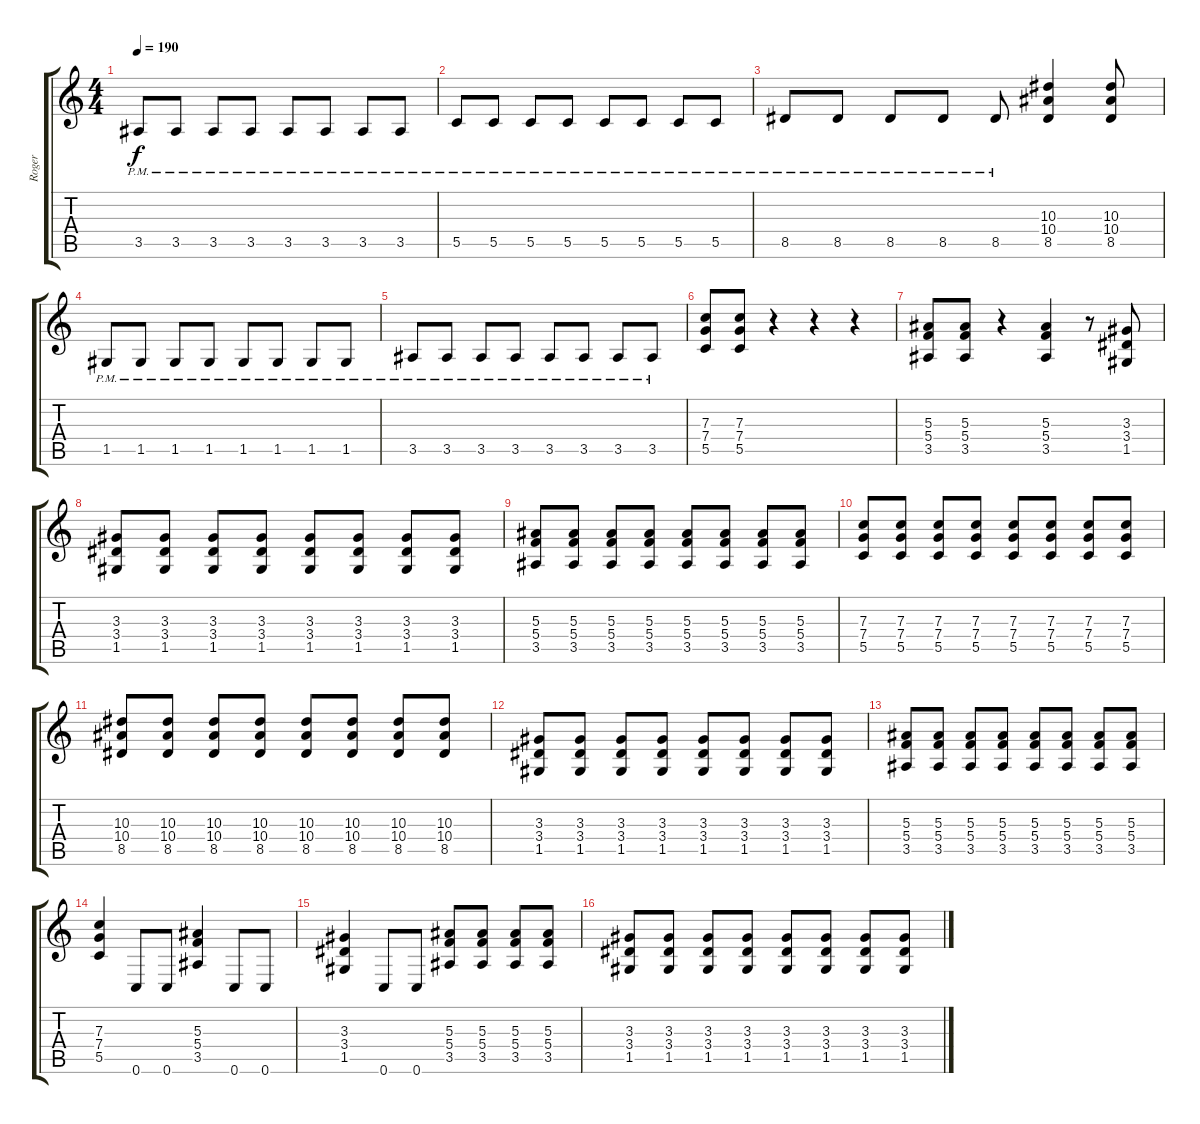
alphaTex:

\track ("Roger" "Roger") {instrument distortionguitar}
\staff {score tabs}
\tuning (D4 A3 F3 C3 G2 C2) {hide}
\ts (4 4)
\tempo 190
\clef g2
\ks c
3.5{pm}.8{dy f} 3.5{pm}.8 3.5{pm}.8 3.5{pm}.8 3.5{pm}.8 3.5{pm}.8 3.5{pm}.8 3.5{pm}.8 |
5.5{pm}.8 5.5{pm}.8 5.5{pm}.8 5.5{pm}.8 5.5{pm}.8 5.5{pm}.8 5.5{pm}.8 5.5{pm}.8 |
8.5{pm}.8 8.5{pm}.8 8.5{pm}.8 8.5{pm}.8 8.5{pm}.8 (10.3 10.4 8.5).4 (10.3 10.4 8.5).8 |
1.5{pm}.8 1.5{pm}.8 1.5{pm}.8 1.5{pm}.8 1.5{pm}.8 1.5{pm}.8 1.5{pm}.8 1.5{pm}.8 |
3.5{pm}.8 3.5{pm}.8 3.5{pm}.8 3.5{pm}.8 3.5{pm}.8 3.5{pm}.8 3.5{pm}.8 3.5{pm}.8 |
(7.3 7.4 5.5).8 (7.3 7.4 5.5).8 r.4 r.4 r.4 |
(5.3 5.4 3.5).8 (5.3 5.4 3.5).8 r.4 (5.3 5.4 3.5).4 r.8 (3.3 3.4 1.5).8 |
(3.3 3.4 1.5).8 (3.3 3.4 1.5).8 (3.3 3.4 1.5).8 (3.3 3.4 1.5).8 (3.3 3.4 1.5).8 (3.3 3.4 1.5).8 (3.3 3.4 1.5).8 (3.3 3.4 1.5).8 |
(5.3 5.4 3.5).8 (5.3 5.4 3.5).8 (5.3 5.4 3.5).8 (5.3 5.4 3.5).8 (5.3 5.4 3.5).8 (5.3 5.4 3.5).8 (5.3 5.4 3.5).8 (5.3 5.4 3.5).8 |
(7.3 7.4 5.5).8 (7.3 7.4 5.5).8 (7.3 7.4 5.5).8 (7.3 7.4 5.5).8 (7.3 7.4 5.5).8 (7.3 7.4 5.5).8 (7.3 7.4 5.5).8 (7.3 7.4 5.5).8 |
(10.3 10.4 8.5).8 (10.3 10.4 8.5).8 (10.3 10.4 8.5).8 (10.3 10.4 8.5).8 (10.3 10.4 8.5).8 (10.3 10.4 8.5).8 (10.3 10.4 8.5).8 (10.3 10.4 8.5).8 |
(3.3 3.4 1.5).8 (3.3 3.4 1.5).8 (3.3 3.4 1.5).8 (3.3 3.4 1.5).8 (3.3 3.4 1.5).8 (3.3 3.4 1.5).8 (3.3 3.4 1.5).8 (3.3 3.4 1.5).8 |
(5.3 5.4 3.5).8 (5.3 5.4 3.5).8 (5.3 5.4 3.5).8 (5.3 5.4 3.5).8 (5.3 5.4 3.5).8 (5.3 5.4 3.5).8 (5.3 5.4 3.5).8 (5.3 5.4 3.5).8 |
(7.3 7.4 5.5).4 0.6.8 0.6.8 (5.3 5.4 3.5).4 0.6.8 0.6.8 |
(3.3 3.4 1.5).4 0.6.8 0.6.8 (5.3 5.4 3.5).8 (5.3 5.4 3.5).8 (5.3 5.4 3.5).8 (5.3 5.4 3.5).8 |
(3.3 3.4 1.5).8 (3.3 3.4 1.5).8 (3.3 3.4 1.5).8 (3.3 3.4 1.5).8 (3.3 3.4 1.5).8 (3.3 3.4 1.5).8 (3.3 3.4 1.5).8 (3.3 3.4 1.5).8
